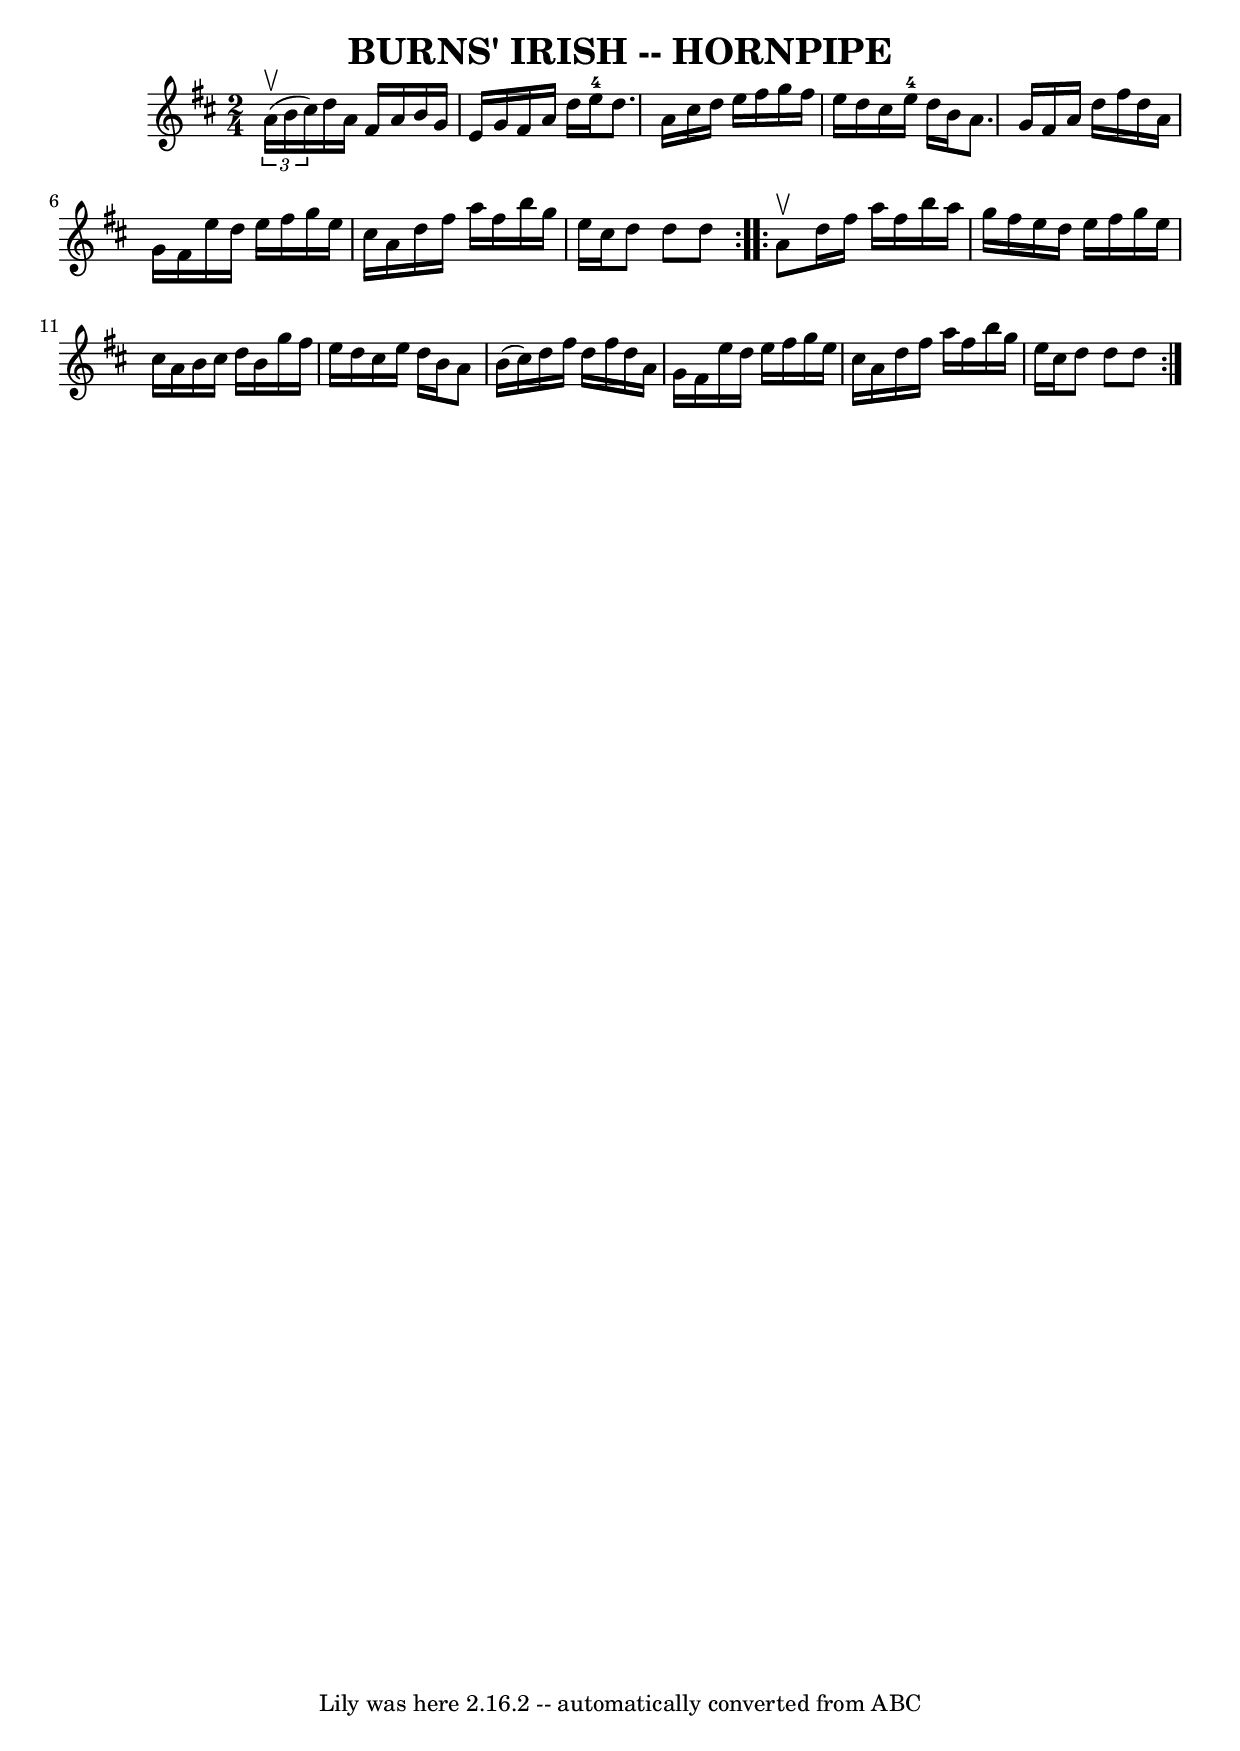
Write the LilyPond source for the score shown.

\version "2.16.2"
\include "Mammoth.ily"
\header {
  %% book = "Ryan's Mammoth Collection of Fiddle Tunes"
  crossRefNumber = "1"
  footnotes = ""
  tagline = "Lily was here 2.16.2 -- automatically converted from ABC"
  title = "BURNS' IRISH -- HORNPIPE"

}
voicedefault =  {



  \repeat volta 2 {

    \time 2/4 
    \key d \major
    \times 2/3 { a'16 (^\upbow b'16 cis''16)  	       }    |
    d''16 a'16 fis'16 a'16 b'16 g'16 e'16 g'16  |
    fis'16 a'16 d''16 e''16-4 d''8. a'16    |
         cis''16 d''16 e''16 fis''16 g''16 fis''16 e''16 d''16      |
    cis''16 e''16-4 d''16 b'16 a'8. g'16    |
     |
    fis'16 a'16 d''16 fis''16 d''16 a'16 g'16         fis'16     |
    e''16 d''16 e''16 fis''16 g''16 e''16         cis''16 a'16     |
    d''16 fis''16 a''16 fis''16 b''16         g''16 e''16 cis''16     |
    d''8 d''8 d''8    
  }     

  \repeat volta 2 {     a'8^\upbow        |
    d''16 fis''16 a''16         fis''16 b''16 a''16 g''16 fis''16     |
    e''16 d''16         e''16 fis''16 g''16 e''16 cis''16 a'16     |
    b'16         cis''16 d''16 b'16 g''16 fis''16 e''16 d''16     |
         cis''16 e''16 d''16 b'16 a'8 b'16 (cis''16)    |
     |
    d''16 fis''16 d''16 fis''16 d''16 a'16 g'16         fis'16     |
    e''16 d''16 e''16 fis''16 g''16 e''16         cis''16 a'16     |
    d''16 fis''16 a''16 fis''16 b''16         g''16 e''16 cis''16     |
    d''8 d''8 d''8    
  }   

}

\score{
  <<

    \context Staff="default"
    {
      \voicedefault 
      
    }

  >>
  \layout {
    
  }
  \midi {
  }

}
